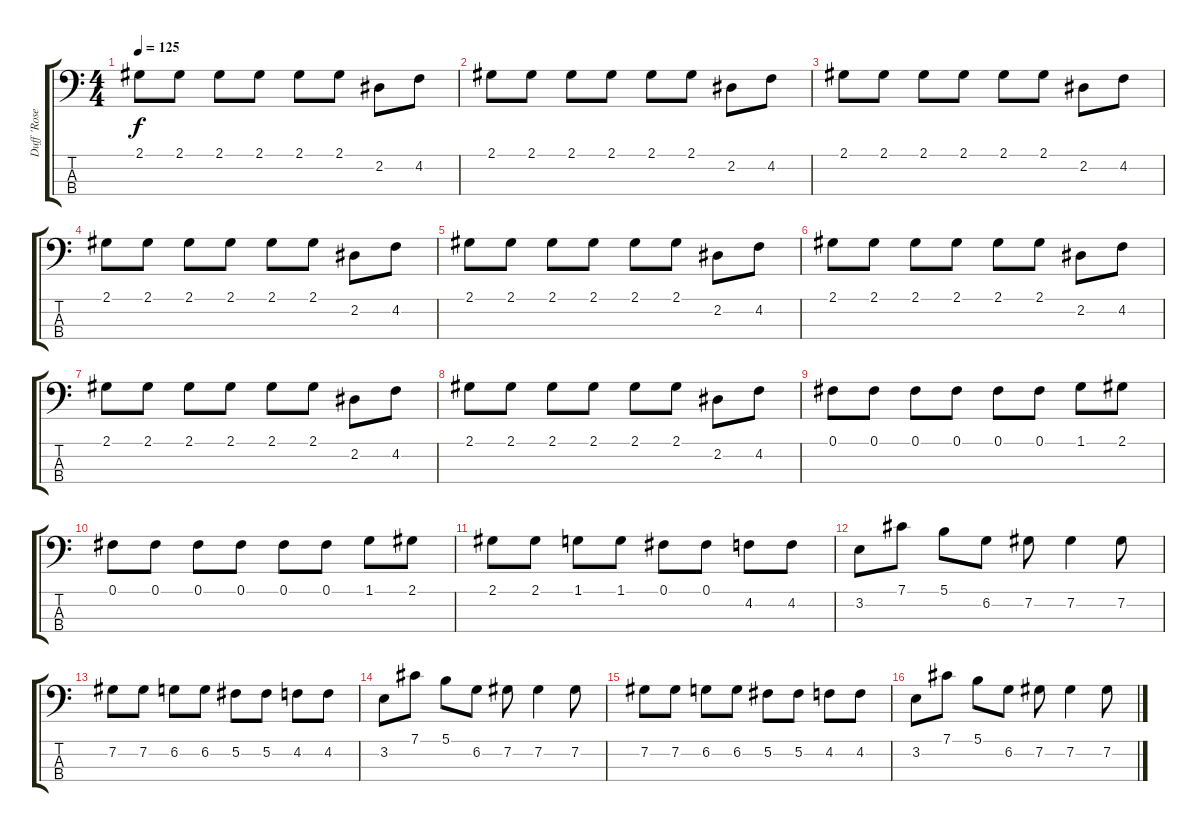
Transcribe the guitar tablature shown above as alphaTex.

\track ("Duff 'Rose' McKagen" "Duff 'Rose") {instrument electricbasspick}
\staff {score tabs}
\tuning (Gb2 Db2 Ab1 Eb1) {hide}
\ts (4 4)
\tempo 125
\clef f4
\ks c
2.1.8{dy f} 2.1.8 2.1.8 2.1.8 2.1.8 2.1.8 2.2.8 4.2.8 |
2.1.8 2.1.8 2.1.8 2.1.8 2.1.8 2.1.8 2.2.8 4.2.8 |
2.1.8 2.1.8 2.1.8 2.1.8 2.1.8 2.1.8 2.2.8 4.2.8 |
2.1.8 2.1.8 2.1.8 2.1.8 2.1.8 2.1.8 2.2.8 4.2.8 |
2.1.8 2.1.8 2.1.8 2.1.8 2.1.8 2.1.8 2.2.8 4.2.8 |
2.1.8 2.1.8 2.1.8 2.1.8 2.1.8 2.1.8 2.2.8 4.2.8 |
2.1.8 2.1.8 2.1.8 2.1.8 2.1.8 2.1.8 2.2.8 4.2.8 |
2.1.8 2.1.8 2.1.8 2.1.8 2.1.8 2.1.8 2.2.8 4.2.8 |
0.1.8 0.1.8 0.1.8 0.1.8 0.1.8 0.1.8 1.1.8 2.1.8 |
0.1.8 0.1.8 0.1.8 0.1.8 0.1.8 0.1.8 1.1.8 2.1.8 |
2.1.8 2.1.8 1.1.8 1.1.8 0.1.8 0.1.8 4.2.8 4.2.8 |
3.2.8 7.1.8 5.1.8 6.2.8 7.2.8 7.2.4 7.2.8 |
7.2.8 7.2.8 6.2.8 6.2.8 5.2.8 5.2.8 4.2.8 4.2.8 |
3.2.8 7.1.8 5.1.8 6.2.8 7.2.8 7.2.4 7.2.8 |
7.2.8 7.2.8 6.2.8 6.2.8 5.2.8 5.2.8 4.2.8 4.2.8 |
3.2.8 7.1.8 5.1.8 6.2.8 7.2.8 7.2.4 7.2.8
